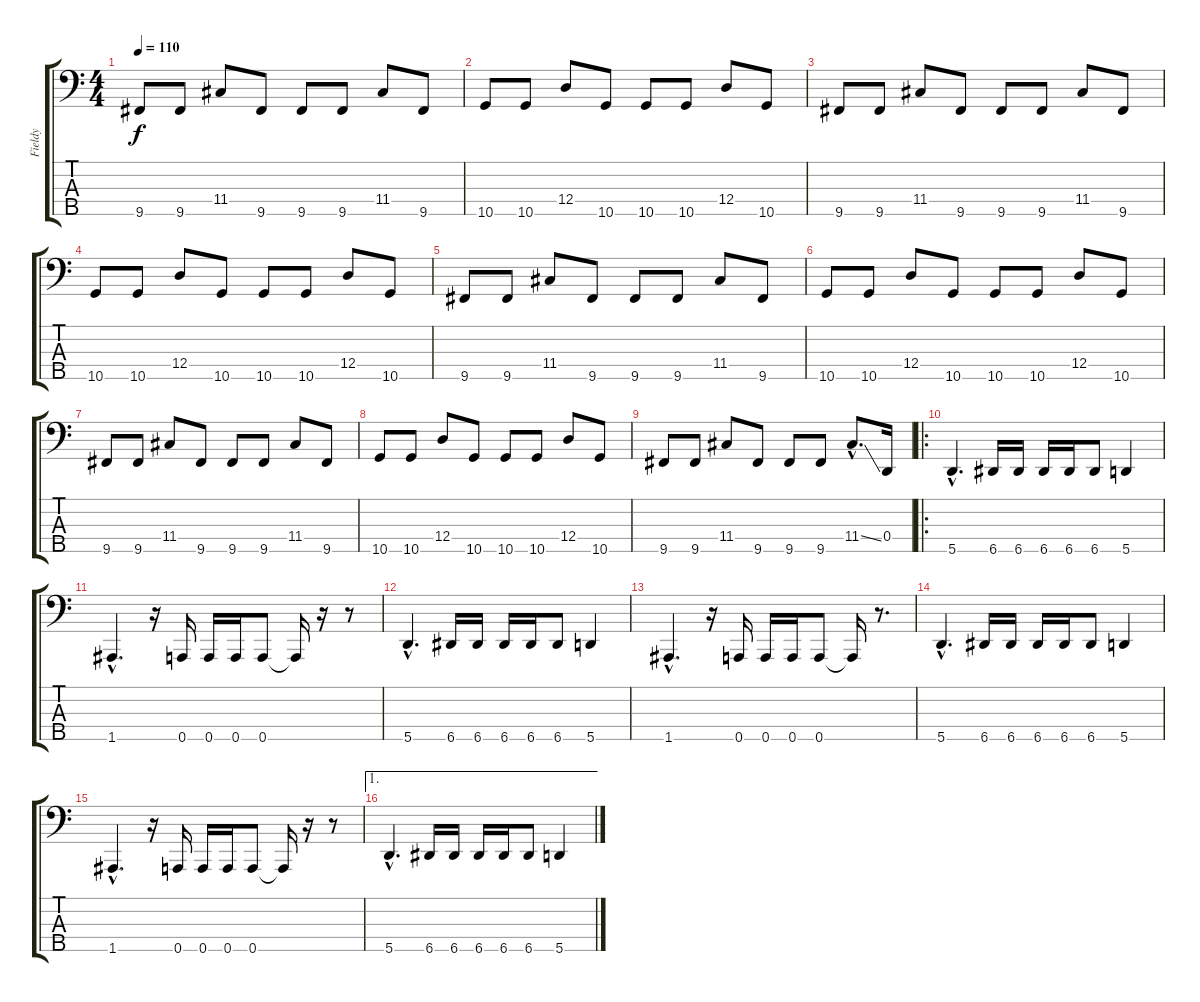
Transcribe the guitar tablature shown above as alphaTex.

\track ("Fieldy" "Fieldy") {instrument slapbass1}
\staff {score tabs}
\tuning (F2 C2 G1 D1 A0) {hide}
\ts (4 4)
\tempo 110
\clef f4
\ks c
9.5.8{dy f instrument electricbassfinger} 9.5.8 11.4.8 9.5.8 9.5.8 9.5.8 11.4.8 9.5.8 |
10.5.8{instrument electricbassfinger} 10.5.8 12.4.8 10.5.8 10.5.8 10.5.8 12.4.8 10.5.8 |
9.5.8{instrument electricbassfinger} 9.5.8 11.4.8 9.5.8 9.5.8 9.5.8 11.4.8 9.5.8 |
10.5.8{instrument electricbassfinger} 10.5.8 12.4.8 10.5.8 10.5.8 10.5.8 12.4.8 10.5.8 |
9.5.8{instrument electricbassfinger} 9.5.8 11.4.8 9.5.8 9.5.8 9.5.8 11.4.8 9.5.8 |
10.5.8{instrument electricbassfinger} 10.5.8 12.4.8 10.5.8 10.5.8 10.5.8 12.4.8 10.5.8 |
9.5.8{instrument electricbassfinger} 9.5.8 11.4.8 9.5.8 9.5.8 9.5.8 11.4.8 9.5.8 |
10.5.8{instrument electricbassfinger} 10.5.8 12.4.8 10.5.8 10.5.8 10.5.8 12.4.8 10.5.8 |
9.5.8{instrument electricbassfinger} 9.5.8 11.4.8 9.5.8 9.5.8 9.5.8 11.4{ss hac}.8{d} 0.4.16 |
\ro
5.5{hac}.4{d instrument slapbass1} 6.5.16 6.5.16 6.5.16 6.5.16 6.5.8 5.5.4 |
1.5{hac}.4{d} r.16 0.5.16 0.5.16 0.5.16 0.5.8 0.5{t}.16 r.16 r.8 |
5.5{hac}.4{d} 6.5.16 6.5.16 6.5.16 6.5.16 6.5.8 5.5.4 |
1.5{hac}.4{d} r.16 0.5.16 0.5.16 0.5.16 0.5.8 0.5{t}.16 r.8{d} |
5.5{hac}.4{d instrument slapbass1} 6.5.16 6.5.16 6.5.16 6.5.16 6.5.8 5.5.4 |
1.5{hac}.4{d} r.16 0.5.16 0.5.16 0.5.16 0.5.8 0.5{t}.16 r.16 r.8 |
\ae 1
5.5{hac}.4{d} 6.5.16 6.5.16 6.5.16 6.5.16 6.5.8 5.5.4
